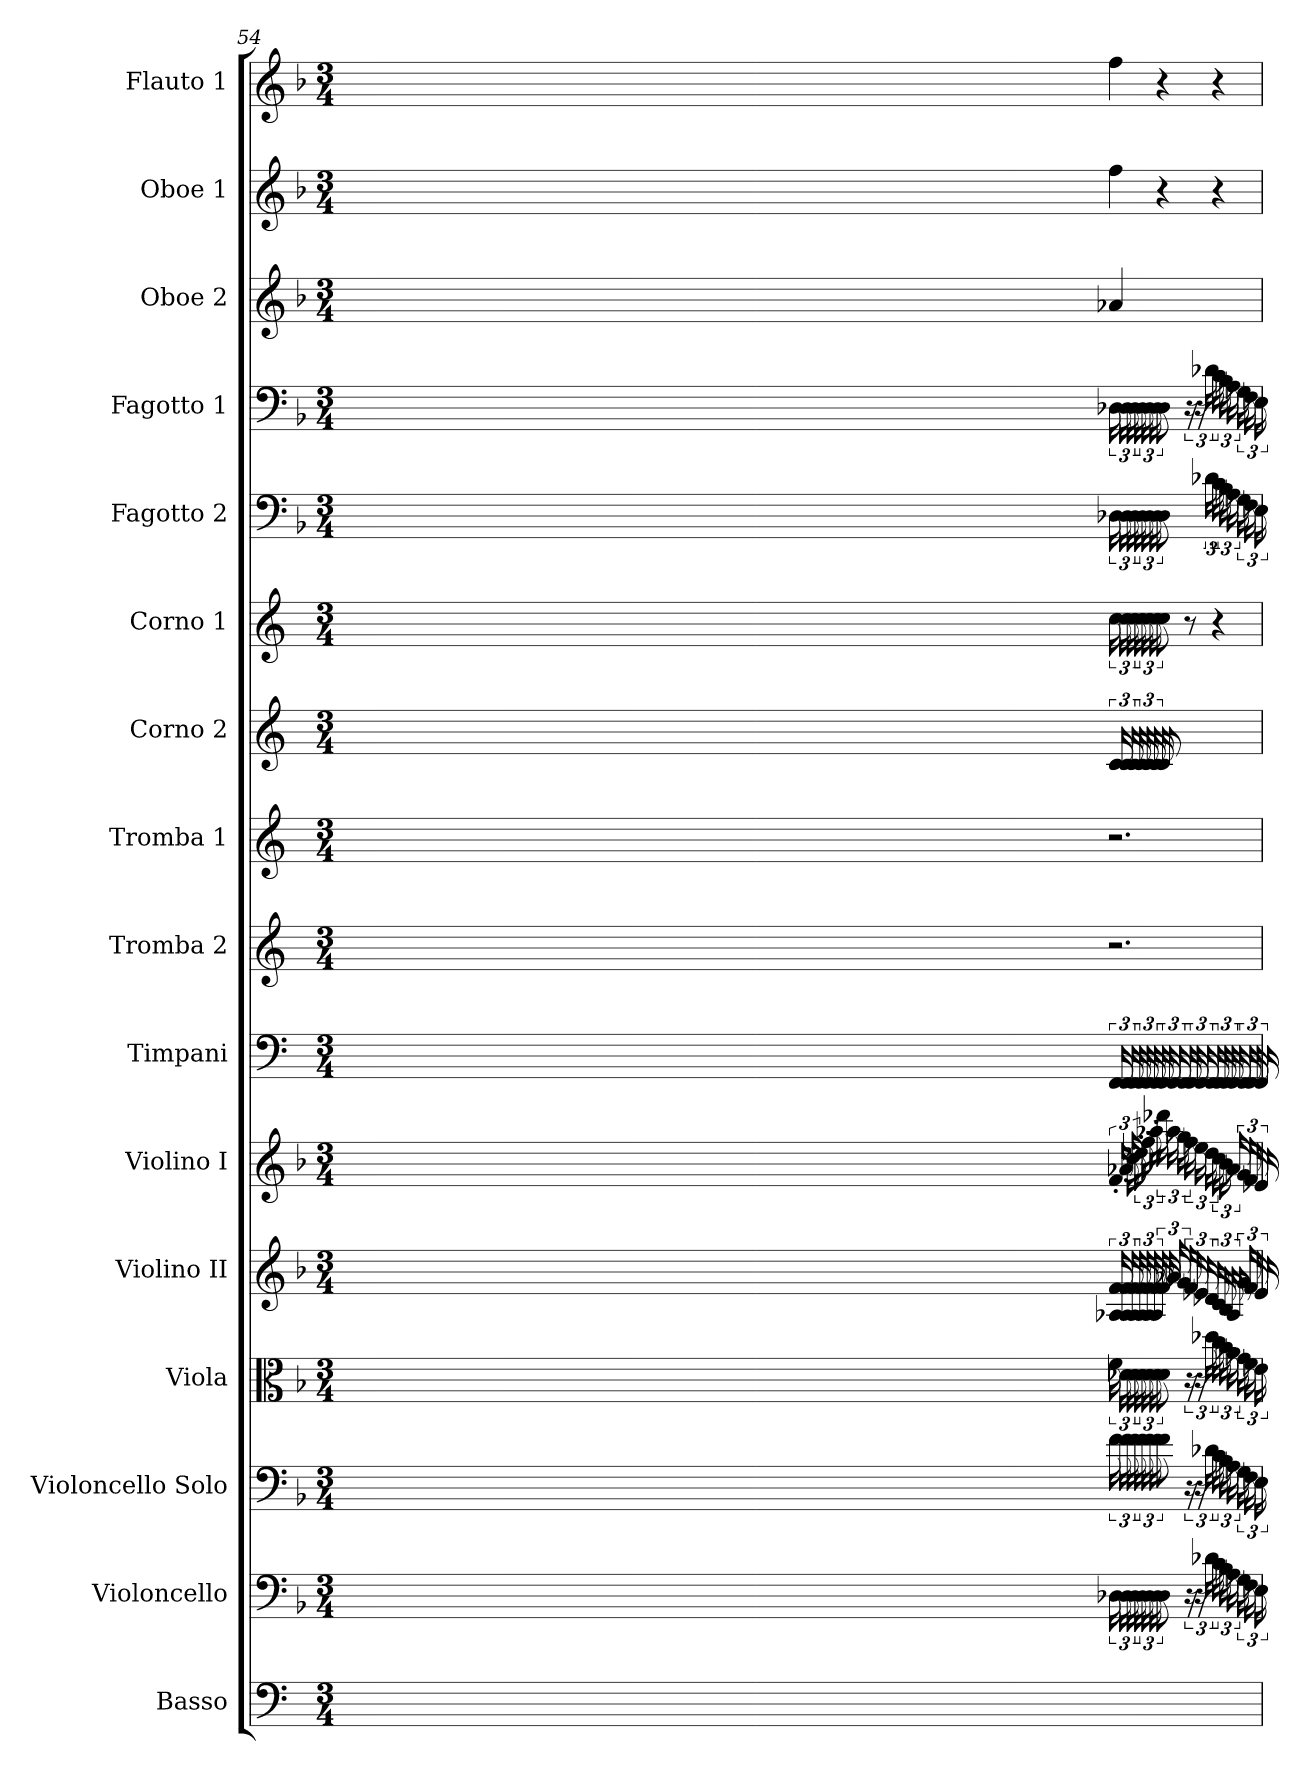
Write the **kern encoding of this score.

**kern	**kern	**kern	**kern	**kern	**kern	**kern	**kern	**kern	**kern	**kern	**kern	**kern	**kern	**kern	**kern
*part16	*part15	*part14	*part13	*part12	*part11	*part10	*part9	*part8	*part7	*part6	*part5	*part4	*part3	*part2	*part1
*staff16	*staff15	*staff14	*staff13	*staff12	*staff11	*staff10	*staff9	*staff8	*staff7	*staff6	*staff5	*staff4	*staff3	*staff2	*staff1
*I"Basso	*I"Violoncello	*I"Violoncello Solo	*I"Viola	*I"Violino II	*I"Violino I	*I"Timpani	*I"Tromba 2	*I"Tromba 1	*I"Corno 2	*I"Corno 1	*I"Fagotto 2	*I"Fagotto 1	*I"Oboe 2	*I"Oboe 1	*I"Flauto 1
*	*I'Vc	*I'Vc	*I'Vla	*I'Vln	*I'Vln	*	*	*	*	*	*	*	*I'Ob	*I'Ob	*I'Fl
*clefF4	*clefF4	*clefF4	*clefC3	*clefG2	*clefG2	*clefF4	*clefG2	*clefG2	*clefG2	*clefG2	*clefF4	*clefF4	*clefG2	*clefG2	*clefG2
*ITrd7c12	*	*	*	*	*	*	*ITrd1c2	*ITrd1c2	*ITrd4c7	*ITrd4c7	*	*	*	*	*
*	*k[b-]	*k[b-]	*k[b-]	*k[b-]	*k[b-]	*	*	*	*	*	*k[b-]	*k[b-]	*k[b-]	*k[b-]	*k[b-]
*M3/4	*M3/4	*M3/4	*M3/4	*M3/4	*M3/4	*M3/4	*M3/4	*M3/4	*M3/4	*M3/4	*M3/4	*M3/4	*M3/4	*M3/4	*M3/4
=54	=54	=54	=54	=54	=54	=54	=54	=54	=54	=54	=54	=54	=54	=54	=54
1ryy	1ryy	1ryy	1ryy	1ryy	1ryy	1ryy	1ryy	1ryy	1ryy	1ryy	1ryy	1ryy	1ryy	1ryy	1ryy
1ryy	1ryy	1ryy	1ryy	1ryy	1ryy	1ryy	1ryy	1ryy	1ryy	1ryy	1ryy	1ryy	1ryy	1ryy	1ryy
1ryy	1ryy	1ryy	1ryy	1ryy	1ryy	1ryy	1ryy	1ryy	1ryy	1ryy	1ryy	1ryy	1ryy	1ryy	1ryy
1ryy	1ryy	1ryy	1ryy	1ryy	1ryy	1ryy	1ryy	1ryy	1ryy	1ryy	1ryy	1ryy	1ryy	1ryy	1ryy
1ryy	1ryy	1ryy	1ryy	1ryy	1ryy	1ryy	1ryy	1ryy	1ryy	1ryy	1ryy	1ryy	1ryy	1ryy	1ryy
1ryy	1ryy	1ryy	1ryy	1ryy	1ryy	1ryy	1ryy	1ryy	1ryy	1ryy	1ryy	1ryy	1ryy	1ryy	1ryy
1ryy	1ryy	1ryy	1ryy	1ryy	1ryy	1ryy	1ryy	1ryy	1ryy	1ryy	1ryy	1ryy	1ryy	1ryy	1ryy
1ryy	1ryy	1ryy	1ryy	1ryy	1ryy	1ryy	1ryy	1ryy	1ryy	1ryy	1ryy	1ryy	1ryy	1ryy	1ryy
1ryy	1ryy	1ryy	1ryy	1ryy	1ryy	1ryy	1ryy	1ryy	1ryy	1ryy	1ryy	1ryy	1ryy	1ryy	1ryy
1ryy	1ryy	1ryy	1ryy	1ryy	1ryy	1ryy	1ryy	1ryy	1ryy	1ryy	1ryy	1ryy	1ryy	1ryy	1ryy
1ryy	1ryy	1ryy	1ryy	1ryy	1ryy	1ryy	1ryy	1ryy	1ryy	1ryy	1ryy	1ryy	1ryy	1ryy	1ryy
1ryy	1ryy	1ryy	1ryy	1ryy	1ryy	1ryy	1ryy	1ryy	1ryy	1ryy	1ryy	1ryy	1ryy	1ryy	1ryy
1ryy	1ryy	1ryy	1ryy	1ryy	1ryy	1ryy	1ryy	1ryy	1ryy	1ryy	1ryy	1ryy	1ryy	1ryy	1ryy
1ryy	1ryy	1ryy	1ryy	1ryy	1ryy	1ryy	1ryy	1ryy	1ryy	1ryy	1ryy	1ryy	1ryy	1ryy	1ryy
1ryy	1ryy	1ryy	1ryy	1ryy	1ryy	1ryy	1ryy	1ryy	1ryy	1ryy	1ryy	1ryy	1ryy	1ryy	1ryy
1ryy	1ryy	1ryy	1ryy	1ryy	1ryy	1ryy	1ryy	1ryy	1ryy	1ryy	1ryy	1ryy	1ryy	1ryy	1ryy
1ryy	1ryy	1ryy	1ryy	1ryy	1ryy	1ryy	1ryy	1ryy	1ryy	1ryy	1ryy	1ryy	1ryy	1ryy	1ryy
1ryy	1ryy	1ryy	1ryy	1ryy	1ryy	1ryy	1ryy	1ryy	1ryy	1ryy	1ryy	1ryy	1ryy	1ryy	1ryy
1ryy	1ryy	1ryy	1ryy	1ryy	1ryy	1ryy	1ryy	1ryy	1ryy	1ryy	1ryy	1ryy	1ryy	1ryy	1ryy
1ryy	1ryy	1ryy	1ryy	1ryy	1ryy	1ryy	1ryy	1ryy	1ryy	1ryy	1ryy	1ryy	1ryy	1ryy	1ryy
1ryy	1ryy	1ryy	1ryy	1ryy	1ryy	1ryy	1ryy	1ryy	1ryy	1ryy	1ryy	1ryy	1ryy	1ryy	1ryy
1ryy	1ryy	1ryy	1ryy	1ryy	1ryy	1ryy	1ryy	1ryy	1ryy	1ryy	1ryy	1ryy	1ryy	1ryy	1ryy
1ryy	1ryy	1ryy	1ryy	1ryy	1ryy	1ryy	1ryy	1ryy	1ryy	1ryy	1ryy	1ryy	1ryy	1ryy	1ryy
1ryy	1ryy	1ryy	1ryy	1ryy	1ryy	1ryy	1ryy	1ryy	1ryy	1ryy	1ryy	1ryy	1ryy	1ryy	1ryy
1ryy	1ryy	1ryy	1ryy	1ryy	1ryy	1ryy	1ryy	1ryy	1ryy	1ryy	1ryy	1ryy	1ryy	1ryy	1ryy
1ryy	1ryy	1ryy	1ryy	1ryy	1ryy	1ryy	1ryy	1ryy	1ryy	1ryy	1ryy	1ryy	1ryy	1ryy	1ryy
1ryy	1ryy	1ryy	1ryy	1ryy	1ryy	1ryy	1ryy	1ryy	1ryy	1ryy	1ryy	1ryy	1ryy	1ryy	1ryy
1ryy	1ryy	1ryy	1ryy	1ryy	1ryy	1ryy	1ryy	1ryy	1ryy	1ryy	1ryy	1ryy	1ryy	1ryy	1ryy
1ryy	1ryy	1ryy	1ryy	1ryy	1ryy	1ryy	1ryy	1ryy	1ryy	1ryy	1ryy	1ryy	1ryy	1ryy	1ryy
1ryy	1ryy	1ryy	1ryy	1ryy	1ryy	1ryy	1ryy	1ryy	1ryy	1ryy	1ryy	1ryy	1ryy	1ryy	1ryy
1ryy	1ryy	1ryy	1ryy	1ryy	1ryy	1ryy	1ryy	1ryy	1ryy	1ryy	1ryy	1ryy	1ryy	1ryy	1ryy
1ryy	1ryy	1ryy	1ryy	1ryy	1ryy	1ryy	1ryy	1ryy	1ryy	1ryy	1ryy	1ryy	1ryy	1ryy	1ryy
1ryy	1ryy	1ryy	1ryy	1ryy	1ryy	1ryy	1ryy	1ryy	1ryy	1ryy	1ryy	1ryy	1ryy	1ryy	1ryy
1ryy	1ryy	1ryy	1ryy	1ryy	1ryy	1ryy	1ryy	1ryy	1ryy	1ryy	1ryy	1ryy	1ryy	1ryy	1ryy
1ryy	1ryy	1ryy	1ryy	1ryy	1ryy	1ryy	1ryy	1ryy	1ryy	1ryy	1ryy	1ryy	1ryy	1ryy	1ryy
1ryy	1ryy	1ryy	1ryy	1ryy	1ryy	1ryy	1ryy	1ryy	1ryy	1ryy	1ryy	1ryy	1ryy	1ryy	1ryy
1ryy	1ryy	1ryy	1ryy	1ryy	1ryy	1ryy	1ryy	1ryy	1ryy	1ryy	1ryy	1ryy	1ryy	1ryy	1ryy
1ryy	1ryy	1ryy	1ryy	1ryy	1ryy	1ryy	1ryy	1ryy	1ryy	1ryy	1ryy	1ryy	1ryy	1ryy	1ryy
1ryy	1ryy	1ryy	1ryy	1ryy	1ryy	1ryy	1ryy	1ryy	1ryy	1ryy	1ryy	1ryy	1ryy	1ryy	1ryy
1ryy	1ryy	1ryy	1ryy	1ryy	1ryy	1ryy	1ryy	1ryy	1ryy	1ryy	1ryy	1ryy	1ryy	1ryy	1ryy
2.ryy	24D-X	24f	24f	24A-X 24f	24f'	24FF	2.r	2.r	24F	24f	24D-X	24D-X	4a-X	4ff	4ff
.	24D-	24f	24d-X	24A- 24f	24a-X'	24FF	.	.	24F	24f	24D-	24D-	.	.	.
.	24D-	24f	24d-	24A- 24f	24cc'	24FF	.	.	24F	24f	24D-	24D-	.	.	.
.	24D-	24f	24d-	24A- 24f	24dd-X'	24FF	.	.	24F	24f	24D-	24D-	.	.	.
.	24D-	24f	24d-	24A- 24f	24ff'	24FF	.	.	24F	24f	24D-	24D-	.	.	.
.	24D-	24f	24d-	24A- 24f	24aa-X'	24FF	.	.	24F	24f	24D-	24D-	.	.	.
.	8D-	8f	8d-	24f	24ddd-X	24FF	.	.	8F	8f	8D-	8D-	4ryy	4r	4r
.	.	.	.	24a-X	24aa-	24FF	.	.	.	.	.	.	.	.	.
.	.	.	.	24g-X	24gg-X	24FF	.	.	.	.	.	.	.	.	.
.	24r	24r	24r	24f	24ff	24FF	.	.	8ryy	8r	24ryy	24r	.	.	.
.	24r	24r	24r	24e-X	24ee-X	24FF	.	.	.	.	24ryy	24r	.	.	.
.	24d-X	24d-X	24dd-X	24d-X	24dd-	24FF	.	.	.	.	24d-X	24d-X	.	.	.
.	24c	24c	24cc	24c	24cc	24FF	.	.	4ryy	4r	24c	24c	4ryy	4r	4r
.	24B-	24B-	24b-	24B-	24b-	24FF	.	.	.	.	24B-	24B-	.	.	.
.	24A-X	24A-X	24a-X	24A-	24a-	24FF	.	.	.	.	24A-X	24A-X	.	.	.
.	24G-X	24G-X	24g-X	24g-	24g-X	24FF	.	.	.	.	24G-X	24G-X	.	.	.
.	24F	24F	24f	24f	24f	24FF	.	.	.	.	24F	24F	.	.	.
.	24E-X	24E-X	24e-X	24e-	24e-X	24FF	.	.	.	.	24E-X	24E-X	.	.	.
=	=	=	=	=	=	=	=	=	=	=	=	=	=	=	=
*-	*-	*-	*-	*-	*-	*-	*-	*-	*-	*-	*-	*-	*-	*-	*-
